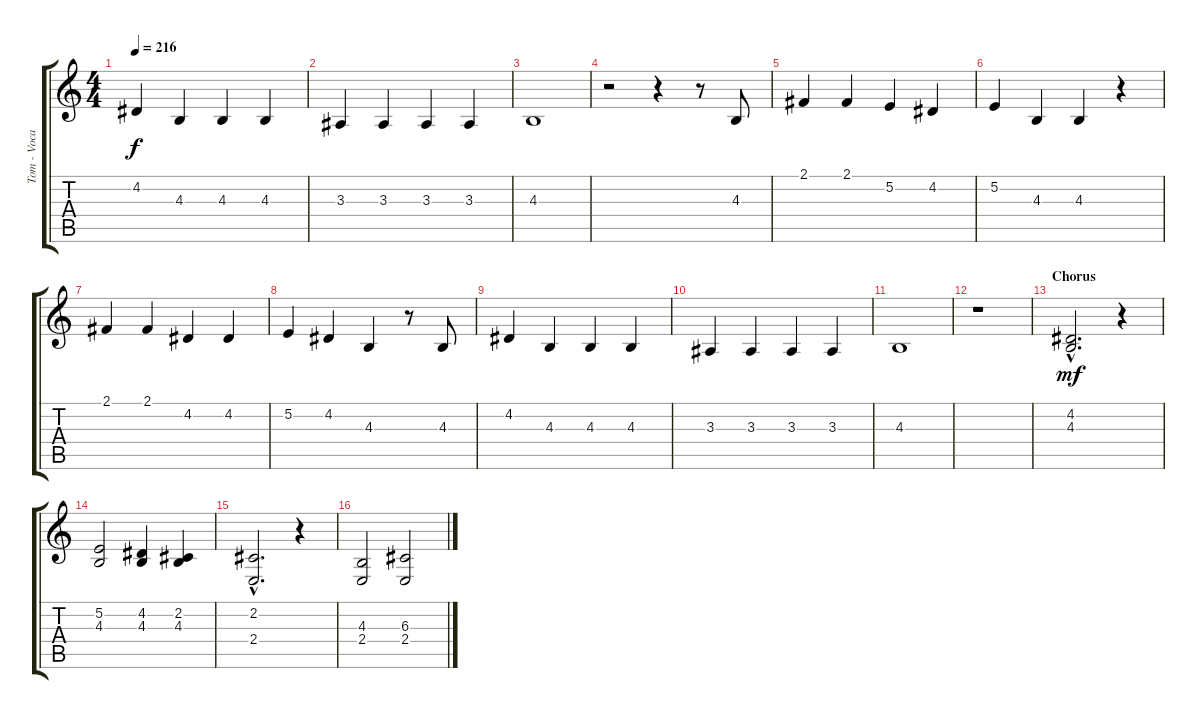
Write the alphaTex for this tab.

\track ("Tom - Vocals" "Tom - Voca") {instrument tenorsax}
\staff {score tabs}
\tuning (E4 B3 G3 D3 A2 E2) {hide}
\ts (4 4)
\tempo 216
\clef g2
\ks c
4.2.4{dy f} 4.3.4 4.3.4 4.3.4 |
3.3.4 3.3.4 3.3.4 3.3.4 |
4.3.1 |
r.2 r.4 r.8 4.3.8 |
2.1.4 2.1.4 5.2.4 4.2.4 |
5.2.4 4.3.4 4.3.4 r.4 |
2.1.4 2.1.4 4.2.4 4.2.4 |
5.2.4 4.2.4 4.3.4 r.8 4.3.8 |
4.2.4 4.3.4 4.3.4 4.3.4 |
3.3.4 3.3.4 3.3.4 3.3.4 |
4.3.1 |
r.1 |
\section ("" "Chorus")
(4.2{hac} 4.3{hac}).2{d dy mf} r.4 |
(5.2 4.3).2 (4.2 4.3).4 (2.2 4.3).4 |
(2.2{hac} 2.4{hac}).2{d} r.4 |
(4.3 2.4).2 (6.3 2.4).2
